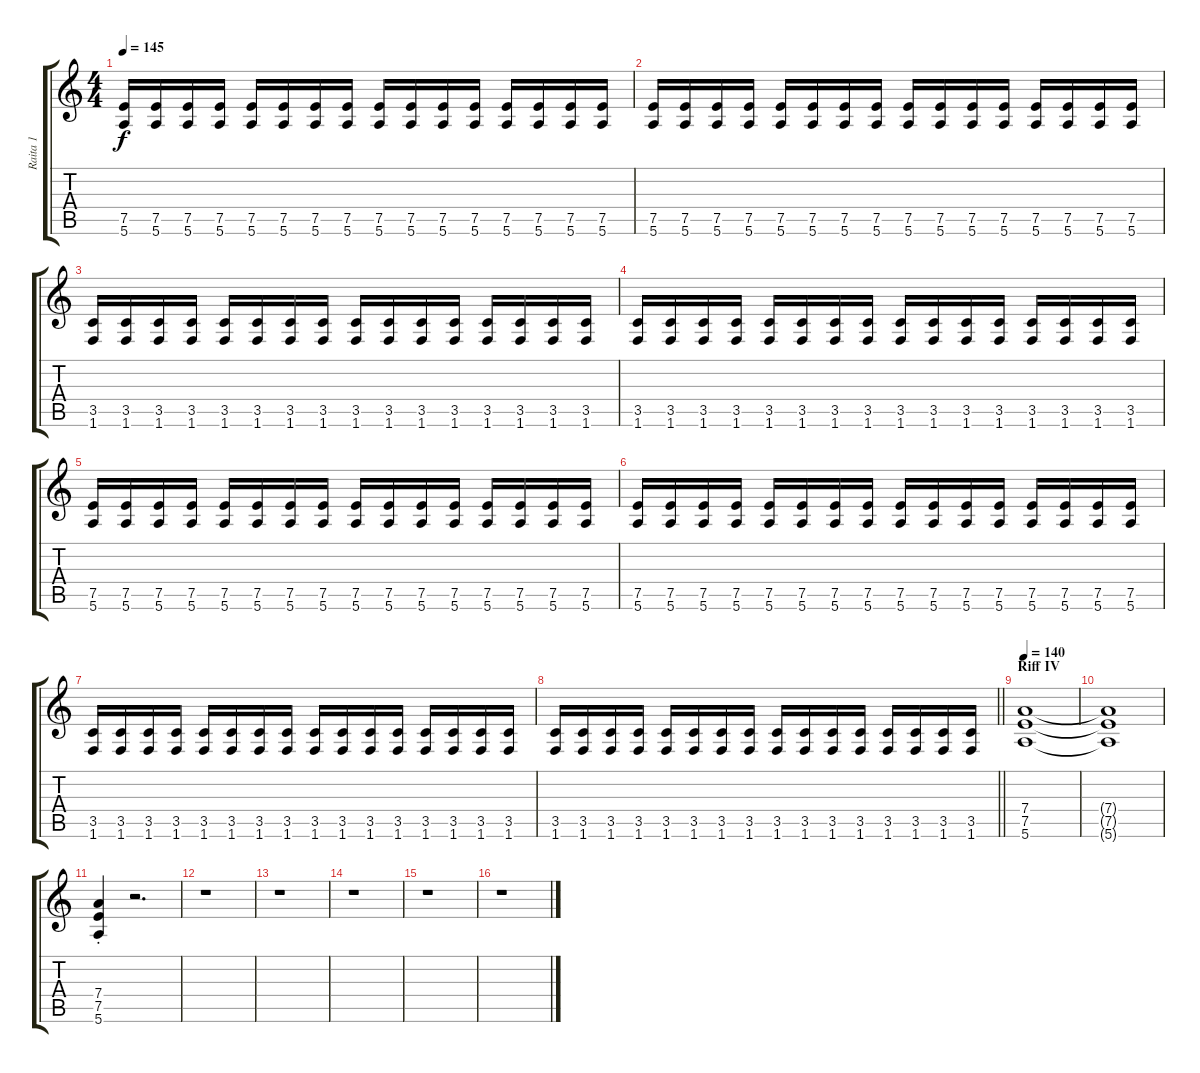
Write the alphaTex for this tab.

\track ("Raita 1" "Raita 1") {instrument distortionguitar}
\staff {score tabs}
\tuning (E4 B3 G3 D3 A2 E2) {hide}
\ts (4 4)
\tempo 145
\clef g2
\ks c
(7.5 5.6).16{dy f} (7.5 5.6).16 (7.5 5.6).16 (7.5 5.6).16 (7.5 5.6).16 (7.5 5.6).16 (7.5 5.6).16 (7.5 5.6).16 (7.5 5.6).16 (7.5 5.6).16 (7.5 5.6).16 (7.5 5.6).16 (7.5 5.6).16 (7.5 5.6).16 (7.5 5.6).16 (7.5 5.6).16 |
(7.5 5.6).16 (7.5 5.6).16 (7.5 5.6).16 (7.5 5.6).16 (7.5 5.6).16 (7.5 5.6).16 (7.5 5.6).16 (7.5 5.6).16 (7.5 5.6).16 (7.5 5.6).16 (7.5 5.6).16 (7.5 5.6).16 (7.5 5.6).16 (7.5 5.6).16 (7.5 5.6).16 (7.5 5.6).16 |
(3.5 1.6).16 (3.5 1.6).16 (3.5 1.6).16 (3.5 1.6).16 (3.5 1.6).16 (3.5 1.6).16 (3.5 1.6).16 (3.5 1.6).16 (3.5 1.6).16 (3.5 1.6).16 (3.5 1.6).16 (3.5 1.6).16 (3.5 1.6).16 (3.5 1.6).16 (3.5 1.6).16 (3.5 1.6).16 |
(3.5 1.6).16 (3.5 1.6).16 (3.5 1.6).16 (3.5 1.6).16 (3.5 1.6).16 (3.5 1.6).16 (3.5 1.6).16 (3.5 1.6).16 (3.5 1.6).16 (3.5 1.6).16 (3.5 1.6).16 (3.5 1.6).16 (3.5 1.6).16 (3.5 1.6).16 (3.5 1.6).16 (3.5 1.6).16 |
(7.5 5.6).16 (7.5 5.6).16 (7.5 5.6).16 (7.5 5.6).16 (7.5 5.6).16 (7.5 5.6).16 (7.5 5.6).16 (7.5 5.6).16 (7.5 5.6).16 (7.5 5.6).16 (7.5 5.6).16 (7.5 5.6).16 (7.5 5.6).16 (7.5 5.6).16 (7.5 5.6).16 (7.5 5.6).16 |
(7.5 5.6).16 (7.5 5.6).16 (7.5 5.6).16 (7.5 5.6).16 (7.5 5.6).16 (7.5 5.6).16 (7.5 5.6).16 (7.5 5.6).16 (7.5 5.6).16 (7.5 5.6).16 (7.5 5.6).16 (7.5 5.6).16 (7.5 5.6).16 (7.5 5.6).16 (7.5 5.6).16 (7.5 5.6).16 |
(3.5 1.6).16 (3.5 1.6).16 (3.5 1.6).16 (3.5 1.6).16 (3.5 1.6).16 (3.5 1.6).16 (3.5 1.6).16 (3.5 1.6).16 (3.5 1.6).16 (3.5 1.6).16 (3.5 1.6).16 (3.5 1.6).16 (3.5 1.6).16 (3.5 1.6).16 (3.5 1.6).16 (3.5 1.6).16 |
\barLineRight lightlight
(3.5 1.6).16 (3.5 1.6).16 (3.5 1.6).16 (3.5 1.6).16 (3.5 1.6).16 (3.5 1.6).16 (3.5 1.6).16 (3.5 1.6).16 (3.5 1.6).16 (3.5 1.6).16 (3.5 1.6).16 (3.5 1.6).16 (3.5 1.6).16 (3.5 1.6).16 (3.5 1.6).16 (3.5 1.6).16 |
\section ("" "Riff IV")
\tempo 140
(7.4 7.5 5.6).1 |
(7.4{t} 7.5{t} 5.6{t}).1 |
(7.4{st} 7.5{st} 5.6{st}).4 r.2{d} |
r.1 |
r.1 |
r.1 |
r.1 |
r.1
